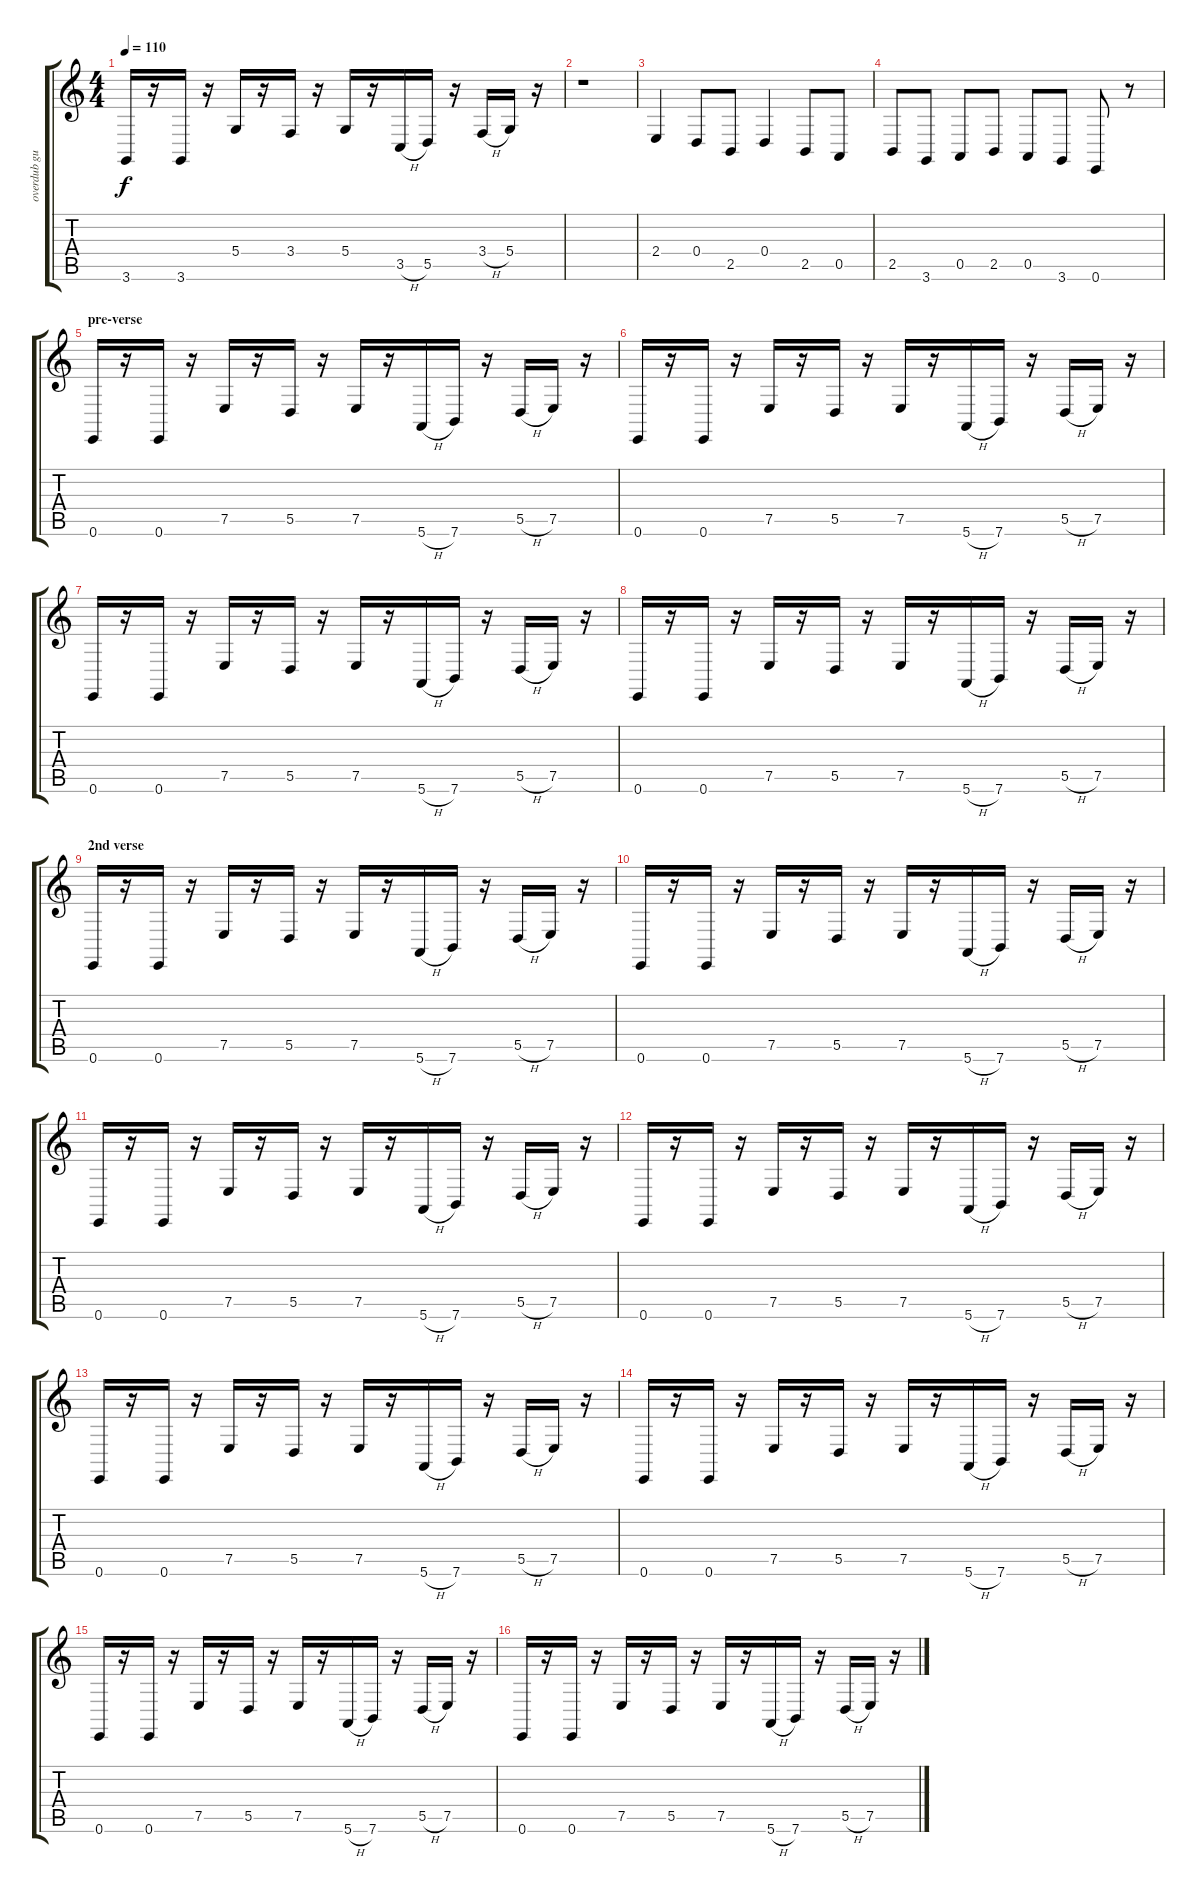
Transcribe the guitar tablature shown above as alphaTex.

\track ("overdub guitar I" "overdub gu") {instrument harpsichord}
\staff {score tabs}
\tuning (E4 B3 G3 D3 A2 E2) {hide}
\ts (4 4)
\tempo 110
\clef g2
\ks aminor
3.6.16{dy f} r.16 3.6.16 r.16 5.4.16 r.16 3.4.16 r.16 5.4.16 r.16 3.5{h}.16 5.5.16 r.16 3.4{h}.16 5.4.16 r.16 |
r.1 |
2.4.4 0.4.8 2.5.8 0.4.4 2.5.8 0.5.8 |
2.5.8 3.6.8 0.5.8 2.5.8 0.5.8 3.6.8 0.6.8 r.8 |
\section ("" "pre-verse")
0.6.16 r.16 0.6.16 r.16 7.5.16 r.16 5.5.16 r.16 7.5.16 r.16 5.6{h}.16 7.6.16 r.16 5.5{h}.16 7.5.16 r.16 |
0.6.16 r.16 0.6.16 r.16 7.5.16 r.16 5.5.16 r.16 7.5.16 r.16 5.6{h}.16 7.6.16 r.16 5.5{h}.16 7.5.16 r.16 |
0.6.16 r.16 0.6.16 r.16 7.5.16 r.16 5.5.16 r.16 7.5.16 r.16 5.6{h}.16 7.6.16 r.16 5.5{h}.16 7.5.16 r.16 |
0.6.16 r.16 0.6.16 r.16 7.5.16 r.16 5.5.16 r.16 7.5.16 r.16 5.6{h}.16 7.6.16 r.16 5.5{h}.16 7.5.16 r.16 |
\section ("" "2nd verse")
0.6.16 r.16 0.6.16 r.16 7.5.16 r.16 5.5.16 r.16 7.5.16 r.16 5.6{h}.16 7.6.16 r.16 5.5{h}.16 7.5.16 r.16 |
0.6.16 r.16 0.6.16 r.16 7.5.16 r.16 5.5.16 r.16 7.5.16 r.16 5.6{h}.16 7.6.16 r.16 5.5{h}.16 7.5.16 r.16 |
0.6.16 r.16 0.6.16 r.16 7.5.16 r.16 5.5.16 r.16 7.5.16 r.16 5.6{h}.16 7.6.16 r.16 5.5{h}.16 7.5.16 r.16 |
0.6.16 r.16 0.6.16 r.16 7.5.16 r.16 5.5.16 r.16 7.5.16 r.16 5.6{h}.16 7.6.16 r.16 5.5{h}.16 7.5.16 r.16 |
0.6.16 r.16 0.6.16 r.16 7.5.16 r.16 5.5.16 r.16 7.5.16 r.16 5.6{h}.16 7.6.16 r.16 5.5{h}.16 7.5.16 r.16 |
0.6.16 r.16 0.6.16 r.16 7.5.16 r.16 5.5.16 r.16 7.5.16 r.16 5.6{h}.16 7.6.16 r.16 5.5{h}.16 7.5.16 r.16 |
0.6.16 r.16 0.6.16 r.16 7.5.16 r.16 5.5.16 r.16 7.5.16 r.16 5.6{h}.16 7.6.16 r.16 5.5{h}.16 7.5.16 r.16 |
0.6.16 r.16 0.6.16 r.16 7.5.16 r.16 5.5.16 r.16 7.5.16 r.16 5.6{h}.16 7.6.16 r.16 5.5{h}.16 7.5.16 r.16
